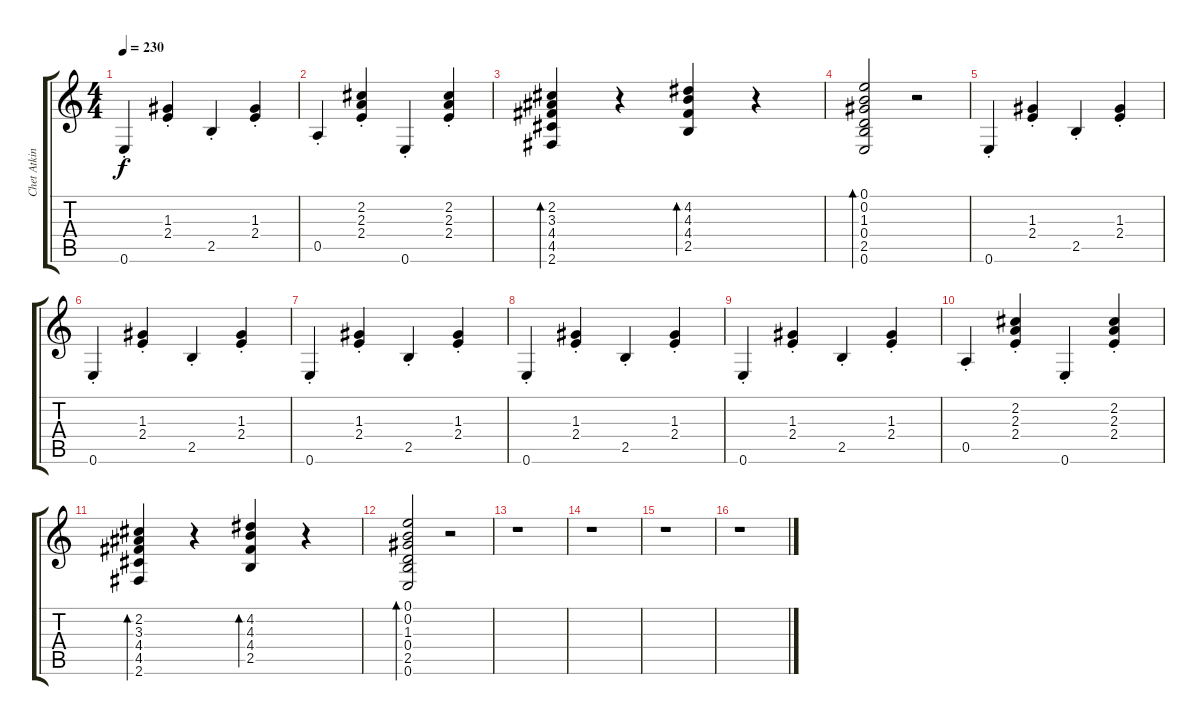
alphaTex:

\track ("Chet Atkins" "Chet Atkin") {instrument electricguitarjazz}
\staff {score tabs}
\tuning (E4 B3 G3 D3 A2 E2) {hide}
\ts (4 4)
\tempo 230
\clef g2
\ks c
0.6{st}.4{dy f} (1.3{st} 2.4{st}).4 2.5{st}.4 (1.3{st} 2.4{st}).4 |
0.5{st}.4 (2.2{st} 2.3{st} 2.4{st}).4 0.6{st}.4 (2.2{st} 2.3{st} 2.4{st}).4 |
(2.2 3.3 4.4 4.5 2.6).4{bd 120} r.4 (4.2 4.3 4.4 2.5).4{bd 120} r.4 |
(0.1 0.2 1.3 0.4 2.5 0.6).2{bd 120} r.2 |
0.6{st}.4 (1.3{st} 2.4{st}).4 2.5{st}.4 (1.3{st} 2.4{st}).4 |
0.6{st}.4 (1.3{st} 2.4{st}).4 2.5{st}.4 (1.3{st} 2.4{st}).4 |
0.6{st}.4 (1.3{st} 2.4{st}).4 2.5{st}.4 (1.3{st} 2.4{st}).4 |
0.6{st}.4 (1.3{st} 2.4{st}).4 2.5{st}.4 (1.3{st} 2.4{st}).4 |
0.6{st}.4 (1.3{st} 2.4{st}).4 2.5{st}.4 (1.3{st} 2.4{st}).4 |
0.5{st}.4 (2.2{st} 2.3{st} 2.4{st}).4 0.6{st}.4 (2.2{st} 2.3{st} 2.4{st}).4 |
(2.2 3.3 4.4 4.5 2.6).4{bd 120} r.4 (4.2 4.3 4.4 2.5).4{bd 120} r.4 |
(0.1 0.2 1.3 0.4 2.5 0.6).2{bd 120} r.2 |
r.1 |
r.1 |
r.1 |
r.1
